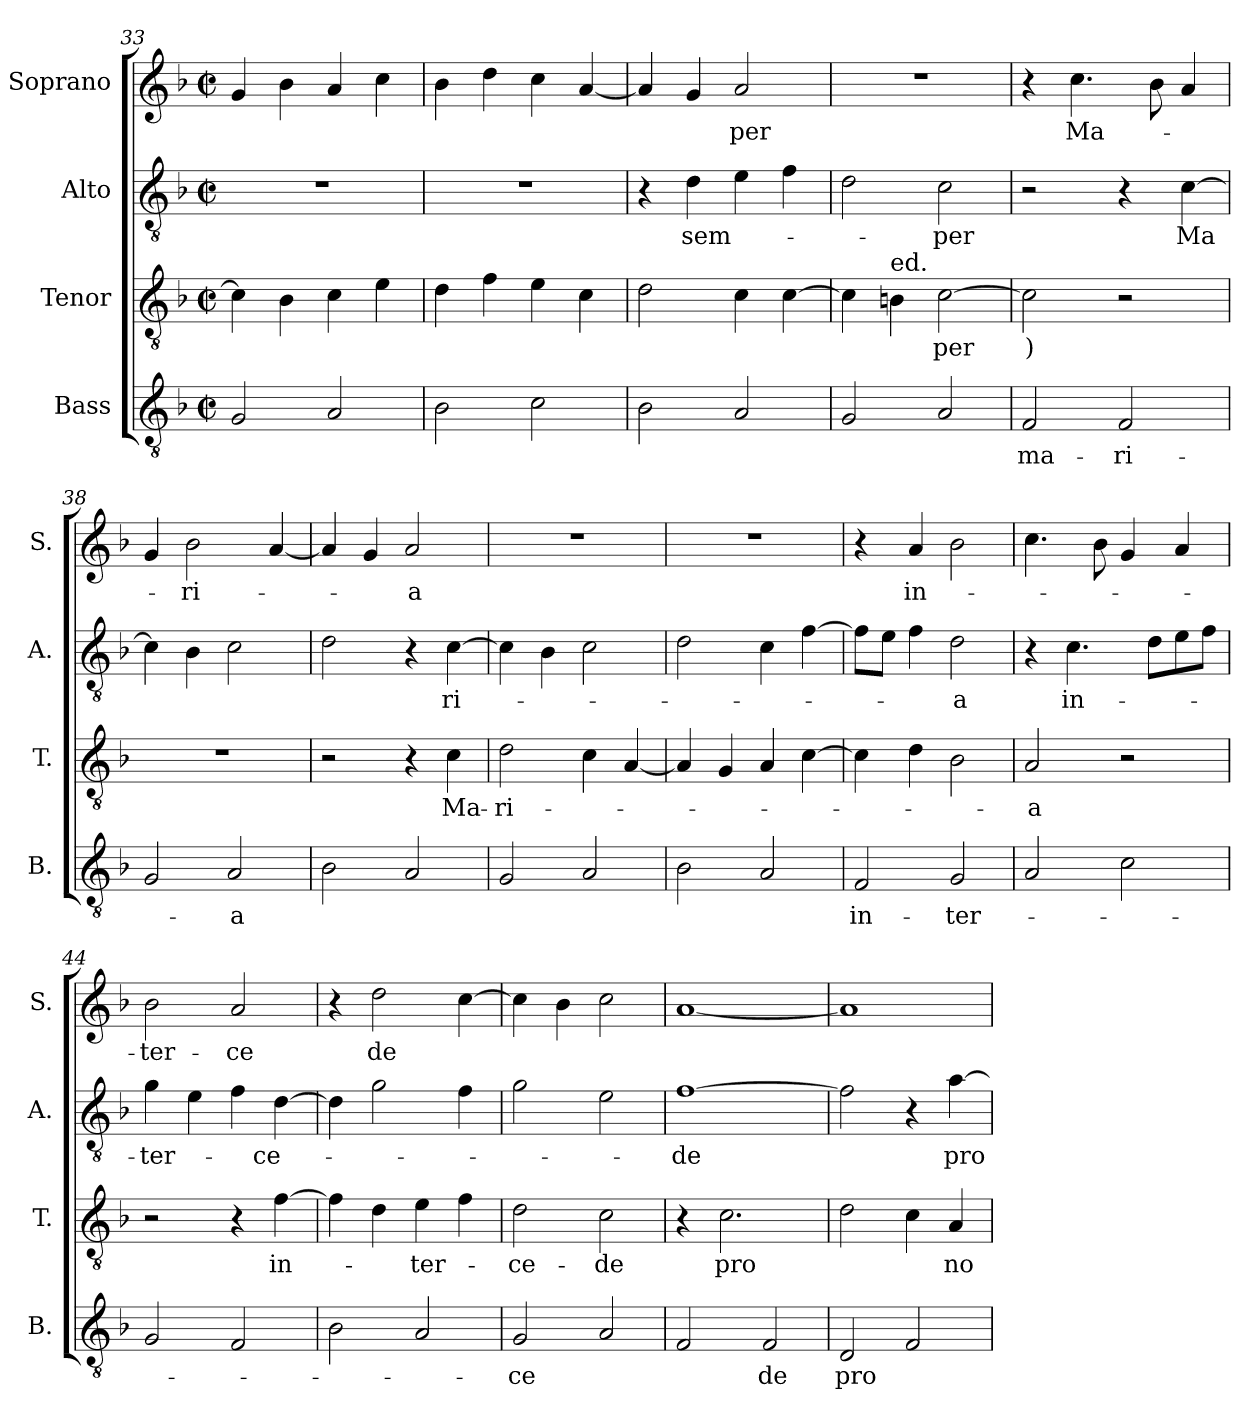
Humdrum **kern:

**kern	**text	**kern	**text	**kern	**text	**kern	**text
*part4	*part4	*part3	*part3	*part2	*part2	*part1	*part1
*staff4	*staff4	*staff3	*staff3	*staff2	*staff2	*staff1	*staff1
*I"Bass	*	*I"Tenor	*	*I"Alto	*	*I"Soprano	*
*I'B.	*	*I'T.	*	*I'A.	*	*I'S.	*
*clefGv2	*	*clefGv2	*	*clefGv2	*	*clefG2	*
*k[b-]	*	*k[b-]	*	*k[b-]	*	*k[b-]	*
*M2/2	*	*M2/2	*	*M2/2	*	*M2/2	*
*met(c|)	*	*met(c|)	*	*met(c|)	*	*met(c|)	*
=33	=33	=33	=33	=33	=33	=33	=33
2G/	.	4c\]	.	1r	.	4g/	.
.	.	4B-\	.	.	.	4b-\	.
2A/	.	4c\	.	.	.	4a/	.
.	.	4e\	.	.	.	4cc\	.
=34	=34	=34	=34	=34	=34	=34	=34
2B-\	.	4d\	.	1r	.	4b-\	.
.	.	4f\	.	.	.	4dd\	.
2c\	.	4e\	.	.	.	4cc\	.
.	.	4c\	.	.	.	[4a/	.
=35	=35	=35	=35	=35	=35	=35	=35
2B-\	.	2d\	.	4r	.	4a/]	.
!	!	!	!	!	!LO:LY:b	!	!
.	.	.	.	4d\	sem-	4g/	.
!	!	!	!	!	!	!	!LO:LY:b
2A/	.	4c\	.	4e\	.	2a/	-per
.	.	[4c\	.	4f\	.	.	.
=36	=36	=36	=36	=36	=36	=36	=36
2G/	.	4c\]	.	2d\	.	1r	.
!	!	!LO:TX:a:t=ed.	!	!	!	!	!
.	.	4Bn\	.	.	.	.	.
!	!	!	!LO:LY:b	!	!LO:LY:b	!	!
2A/	.	[2c\	-per	2c\	-per	.	.
=37	=37	=37	=37	=37	=37	=37	=37
!	!LO:LY:b	!	!LO:LY:b	!	!	!	!
2F/	ma-	2c\]	)	2r	.	4r	.
!	!	!	!	!	!	!	!LO:LY:b
.	.	.	.	.	.	4.cc\	Ma-
!	!LO:LY:b	!	!	!	!	!	!
2F/	-ri-	2r	.	4r	.	.	.
.	.	.	.	.	.	8b-\	.
!	!	!	!	!	!LO:LY:b	!	!
.	.	.	.	[4c\	-Ma	4a/	.
=38	=38	=38	=38	=38	=38	=38	=38
2G/	.	1r	.	4c\]	.	4g/	.
!	!	!	!	!	!	!	!LO:LY:b
.	.	.	.	4B-\	.	2b-\	-ri-
!	!LO:LY:b	!	!	!	!	!	!
2A/	-a	.	.	2c\	.	.	.
.	.	.	.	.	.	[4a/	.
=39	=39	=39	=39	=39	=39	=39	=39
2B-\	.	2r	.	2d\	.	4a/]	.
.	.	.	.	.	.	4g/	.
!	!	!	!	!	!	!	!LO:LY:b
2A/	.	4r	.	4r	.	2a/	-a
!	!	!	!LO:LY:b	!	!LO:LY:b	!	!
.	.	4c\	Ma-	[4c\	ri-	.	.
=40	=40	=40	=40	=40	=40	=40	=40
!	!	!	!LO:LY:b	!	!	!	!
2G/	.	2d\	-ri-	4c\]	.	1r	.
.	.	.	.	4B-\	.	.	.
2A/	.	4c\	.	2c\	.	.	.
.	.	[4A/	.	.	.	.	.
=41	=41	=41	=41	=41	=41	=41	=41
2B-\	.	4A/]	.	2d\	.	1r	.
.	.	4G/	.	.	.	.	.
2A/	.	4A/	.	4c\	.	.	.
.	.	[4c\	.	[4f\	.	.	.
=42	=42	=42	=42	=42	=42	=42	=42
!	!LO:LY:b	!	!	!	!	!	!
2F/	in-	4c\]	.	8f\L]	.	4r	.
.	.	.	.	8e\J	.	.	.
!	!	!	!	!	!	!	!LO:LY:b
.	.	4d\	.	4f\	.	4a/	in-
!	!LO:LY:b	!	!	!	!LO:LY:b	!	!
2G/	-ter-	2B-\	.	2d\	-a	2b-\	.
=43	=43	=43	=43	=43	=43	=43	=43
!	!	!	!LO:LY:b	!	!	!	!
2A/	.	2A/	-a	4r	.	4.cc\	.
!	!	!	!	!	!LO:LY:b	!	!
.	.	.	.	4.c\	in-	.	.
.	.	.	.	.	.	8b-\	.
2c\	.	2r	.	.	.	4g/	.
.	.	.	.	8d\L	.	.	.
.	.	.	.	8e\	.	4a/	.
.	.	.	.	8f\J	.	.	.
=44	=44	=44	=44	=44	=44	=44	=44
!	!	!	!	!	!LO:LY:b	!	!LO:LY:b
2G/	.	2r	.	4g\	-ter-	2b-\	-ter-
.	.	.	.	4e\	.	.	.
!	!	!	!	!	!	!	!LO:LY:b
2F/	.	4r	.	4f\	.	2a/	-ce
!	!	!	!LO:LY:b	!	!LO:LY:b	!	!
.	.	[4f\	in-	[4d\	ce-	.	.
=45	=45	=45	=45	=45	=45	=45	=45
2B-\	.	4f\]	.	4d\]	.	4r	.
!	!	!	!	!	!	!	!LO:LY:b
.	.	4d\	.	2g\	.	2dd\	de
!	!	!	!LO:LY:b	!	!	!	!
2A/	.	4e\	-ter-	.	.	.	.
.	.	4f\	.	4f\	.	[4cc\	.
=46	=46	=46	=46	=46	=46	=46	=46
!	!LO:LY:b	!	!LO:LY:b	!	!	!	!
2G/	-ce	2d\	-ce-	2g\	.	4cc\]	.
.	.	.	.	.	.	4b-\	.
!	!	!	!LO:LY:b	!	!	!	!
2A/	.	2c\	-de	2e\	.	2cc\	.
=47	=47	=47	=47	=47	=47	=47	=47
!	!	!	!	!	!LO:LY:b	!	!
2F/	.	4r	.	[1f	-de	[1a	.
!	!	!	!LO:LY:b	!	!	!	!
.	.	2.c\	-pro	.	.	.	.
!	!LO:LY:b	!	!	!	!	!	!
2F/	de	.	.	.	.	.	.
=48	=48	=48	=48	=48	=48	=48	=48
!	!LO:LY:b	!	!	!	!	!	!
2D/	-pro	2d\	.	2f\]	.	1a]	.
2F/	.	4c\	.	4r	.	.	.
!	!	!	!LO:LY:b	!	!LO:LY:b	!	!
.	.	4A/	-no	[4a\	-pro	.	.
=	=	=	=	=	=	=	=
*-	*-	*-	*-	*-	*-	*-	*-
